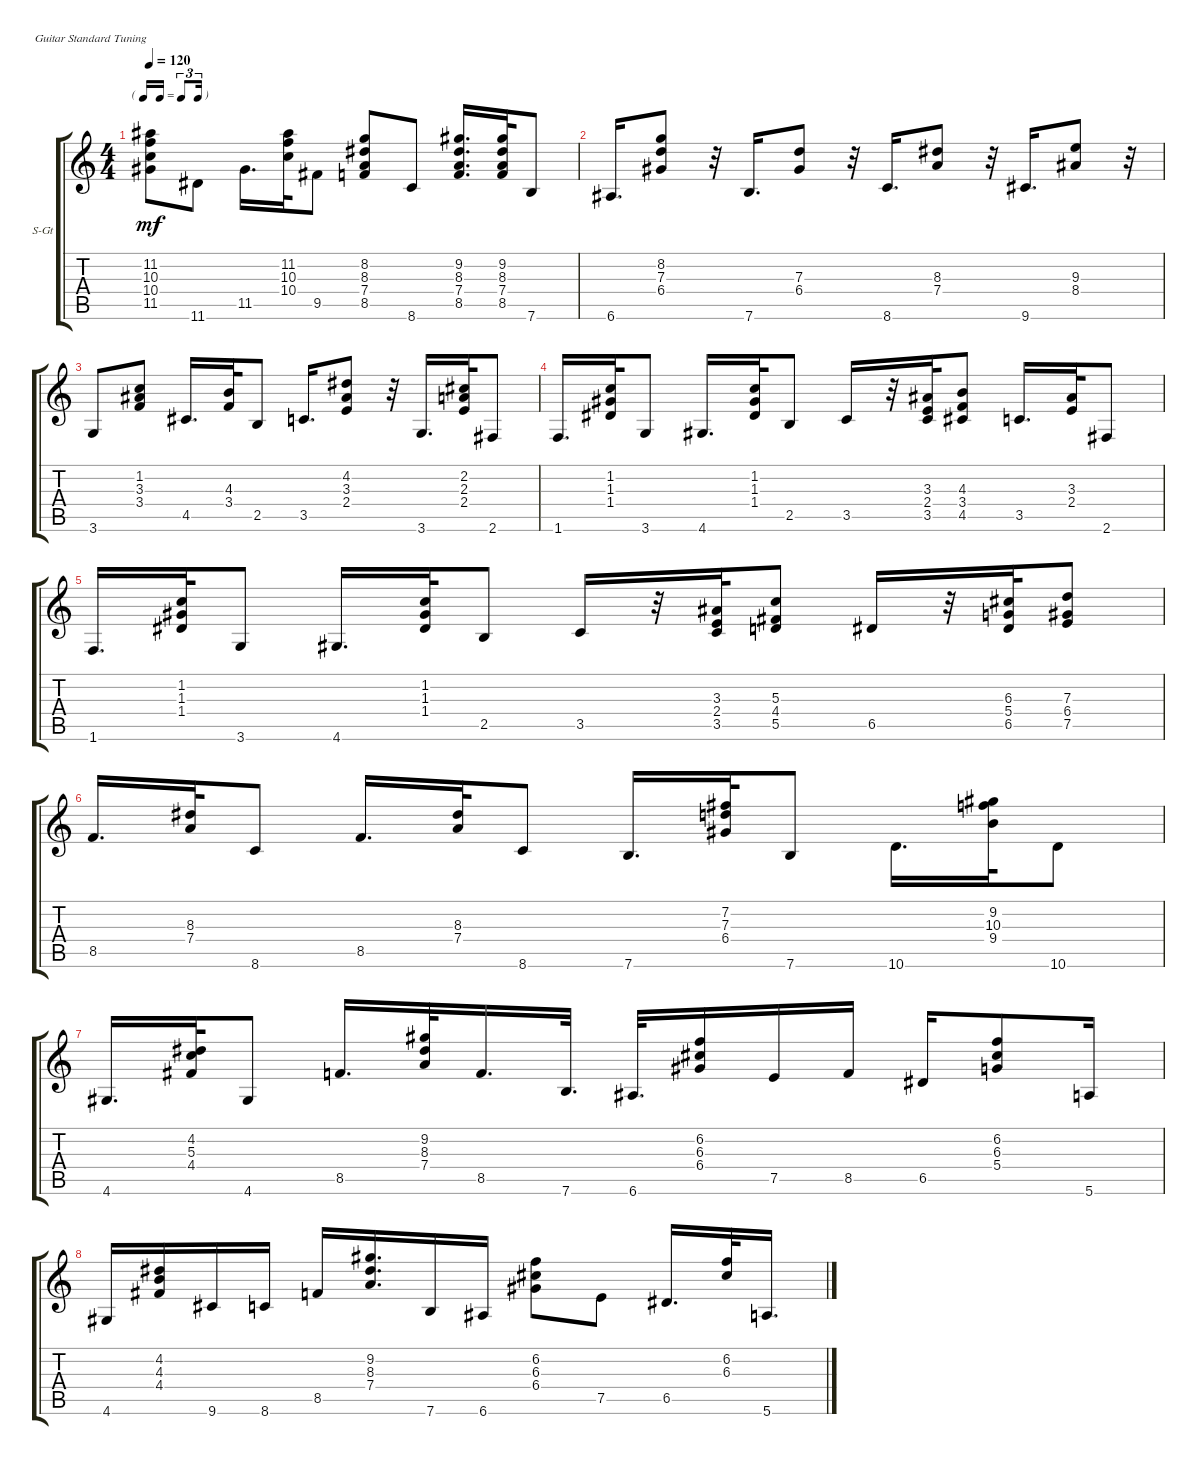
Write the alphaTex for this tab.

\defaultSystemsLayout 4
\bracketExtendMode groupsimilarinstruments
\firstSystemTrackNameOrientation horizontal
\otherSystemsTrackNameOrientation horizontal
\track ("Steel Guitar" "S-Gt") {instrument acousticguitarsteel}
\staff {score tabs}
\tuning (E4 B3 G3 D3 A2 E2)
\ts (4 4)
\tf triplet16th
\tempo 120
\clef g2
\ks c
(11.5 10.4 10.3 11.2).8{dy mf} 11.6.8 11.5.16{d} (10.4 10.3 11.2).32 9.5.8 (8.5 7.4 8.3 8.2).8 8.6.8 (8.5 7.4 8.3 9.2).16{d} (8.5 7.4 8.3 9.2).32 7.6.8 |
6.6.16{d} (6.4 7.3 8.2).8 r.32 7.6.16{d} (6.4 7.3).8 r.32 8.6.16{d} (7.4 8.3).8 r.32 9.6.16{d} (8.4 9.3).8 r.32 |
3.6.8 (3.4 3.3 1.2).8 4.5.16{d} (3.4 4.3).32 2.5.8 3.5.16{d} (2.4 3.3 4.2).8 r.32 3.6.16{d} (2.4 2.3 2.2).32 2.6.8 |
1.6.16{d} (1.4 1.3 1.2).32 3.6.8 4.6.16{d} (1.4 1.3 1.2).32 2.5.8 3.5.16 r.32 (3.5 2.4 3.3).32 (4.5 3.4 4.3).8 3.5.16{d} (2.4 3.3).32 2.6.8 |
1.6.16{d} (1.4 1.3 1.2).32 3.6.8 4.6.16{d} (1.4 1.3 1.2).32 2.5.8 3.5.16 r.32 (3.5 2.4 3.3).32 (5.5 4.4 5.3).8 6.5.16 r.32 (6.5 5.4 6.3).32 (7.3 6.4 7.5).8 |
8.5.16{d} (7.4 8.3).32 8.6.8 8.5.16{d} (7.4 8.3).32 8.6.8 7.6.16{d} (6.4 7.3 7.2).32 7.6.8 10.6.16{d} (9.4 10.3 9.2).32 10.6.8 |
4.6.16{d} (4.4 5.3 4.2).32 4.6.8 8.5.16{d} (7.4 8.3 9.2).32 8.5.16{d} 7.6.32{d} 6.6.32{d} (6.4 6.3 6.2).16 7.5.16 8.5.16 6.5.16 (5.4 6.3 6.2).8 5.6.16 |
4.6.16 (4.4 4.3 4.2).16 9.6.16 8.6.16 8.5.16 (7.4 8.3 9.2).16{d} 7.6.16 6.6.16 (6.4 6.3 6.2).8 7.5.8 6.5.16{d} (6.3 6.2).32 5.6.16{d}
